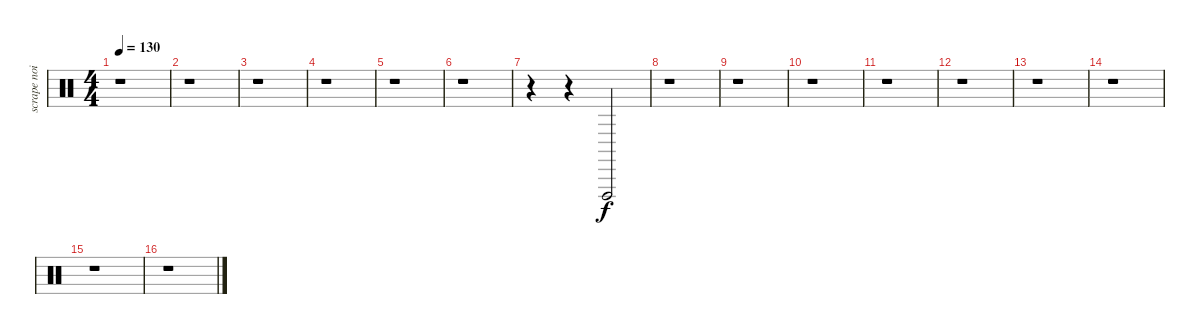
\track ("scrape noise" "scrape noi") {instrument percussion}
\staff {score}
\articulation defaults
\ts (4 4)
\tempo 130
\clef neutral
\ks c
r.1{dy f} |
r.1 |
r.1 |
r.1 |
r.1 |
r.1 |
r.4 r.4 "Vibraslap (hit)".2 |
r.1 |
r.1 |
r.1 |
r.1 |
r.1 |
r.1 |
r.1 |
r.1 |
r.1
